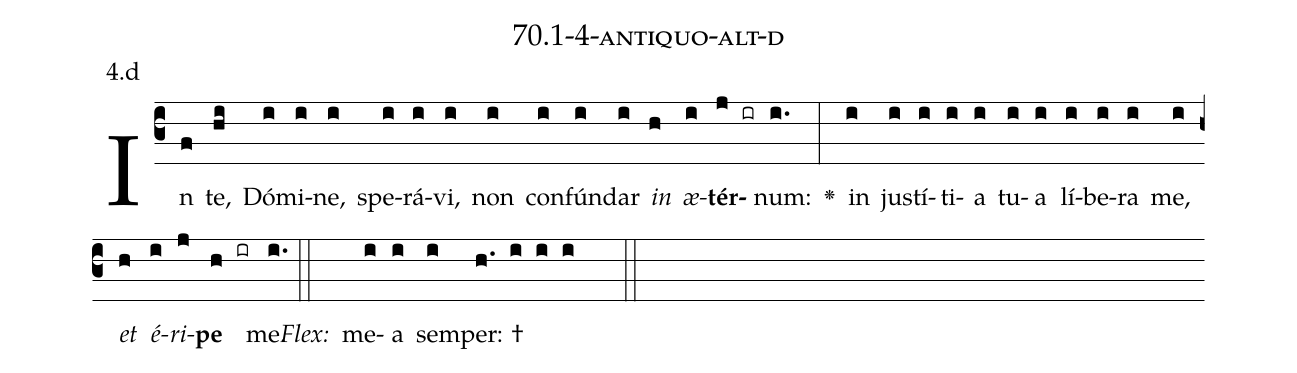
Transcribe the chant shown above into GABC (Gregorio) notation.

name: 70.1-4-antiquo-alt-d;
annotation: 4.d;
%%
(c3)In(f) te,(hi) Dó(i)mi(i)ne,(i) spe(i)rá(i)vi,(i) non(i) con(i)fún(i)dar(i) <i>in</i>(h) <i>æ</i>(i)<b>tér</b>(j ir)num:(i.) <v>\greheightstar</v>(:) in(i) jus(i)tí(i)ti(i)a(i) tu(i)a(i) lí(i)be(i)ra(i) me,(i) <i>et</i>(h) <i>é</i>(i)<i>ri</i>(j)<b>pe</b>(h ir) me.(i.) (::)
<i>Flex:</i>()  me(i)a(i) sem(i)per: †(h. i i i  ::)

%E(i) u(h) o(i) u(j) a(h) e.(i.) (::)
